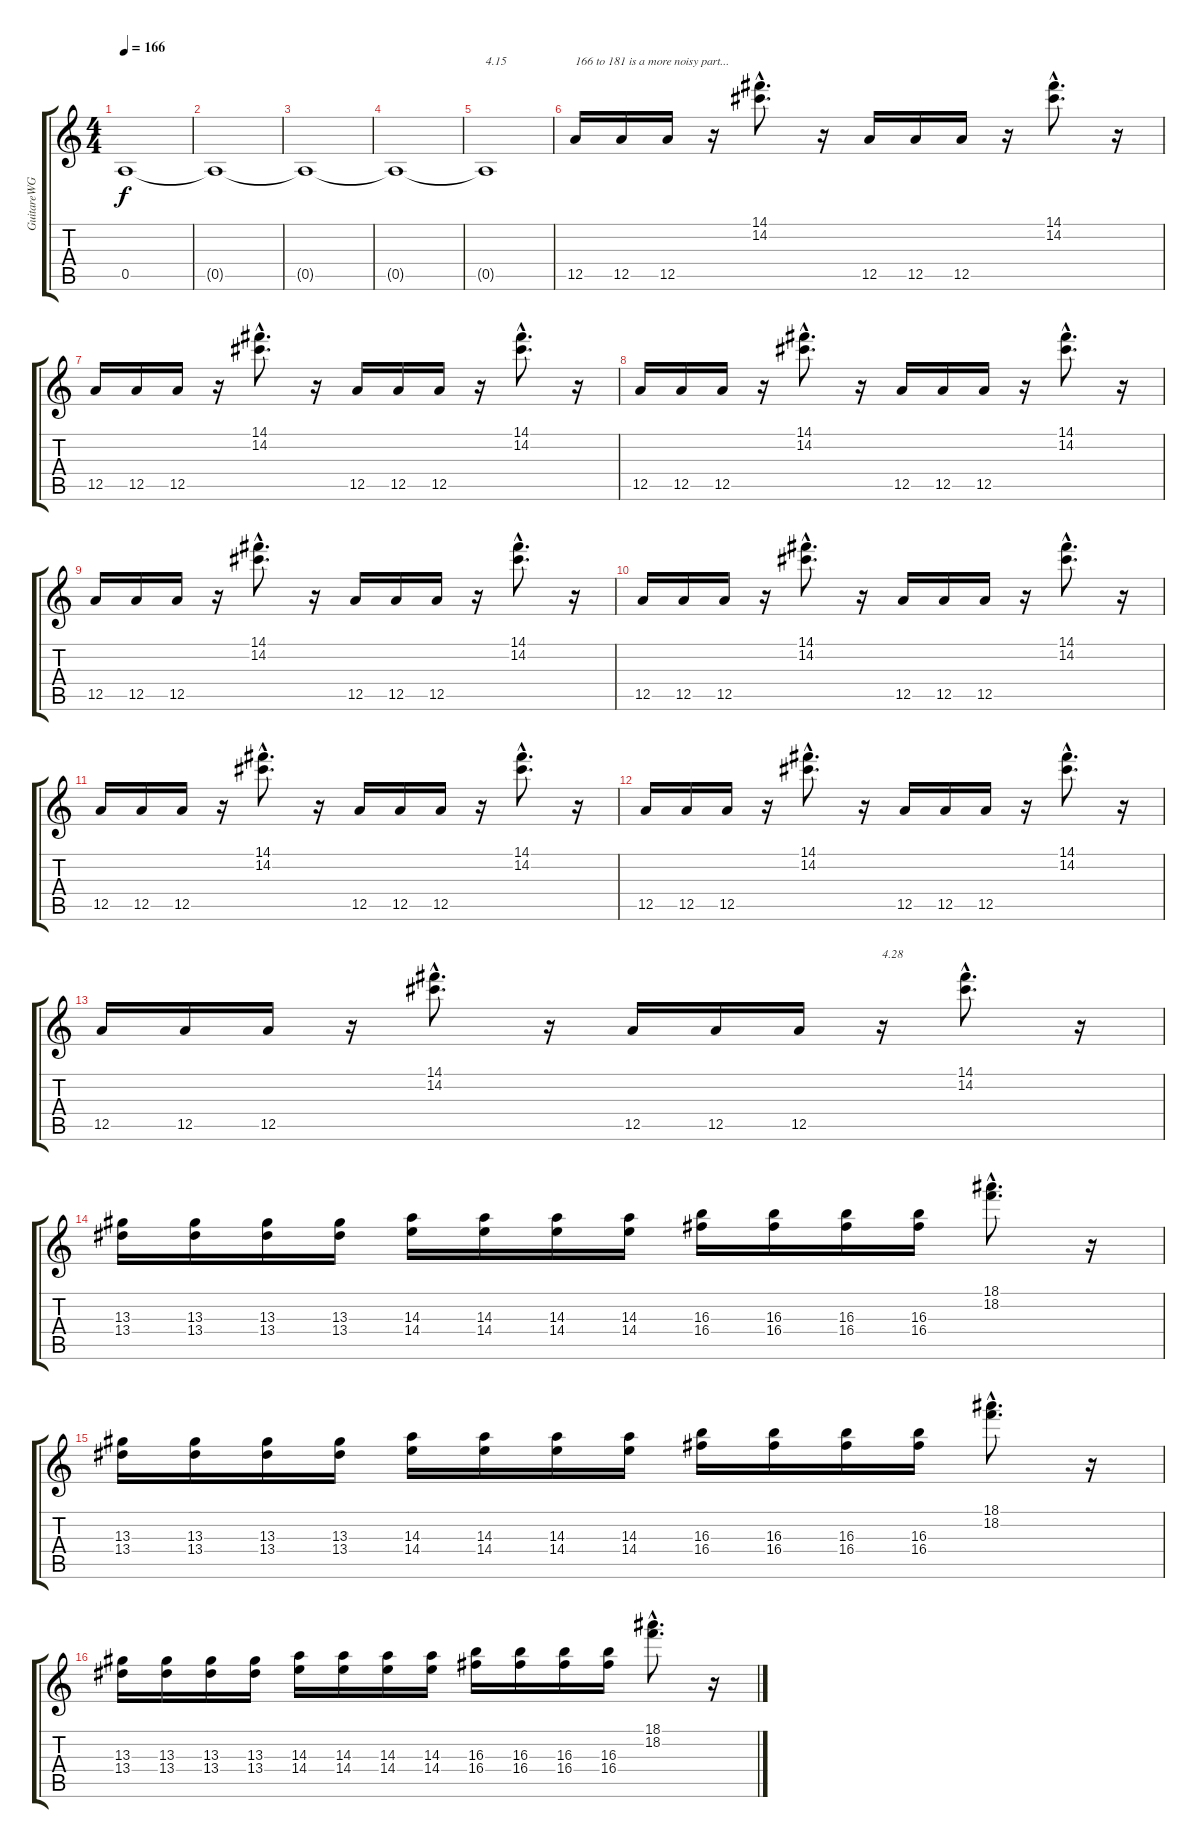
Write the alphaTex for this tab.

\track ("GuitareWG until150" "GuitareWG ") {instrument distortionguitar}
\staff {score tabs}
\tuning (E4 B3 G3 D3 A2 E2) {hide}
\ts (4 4)
\tempo 166
\clef g2
\ks c
0.5{t}.1{dy f} |
0.5{t}.1 |
0.5{t}.1 |
0.5{t}.1 |
0.5{t}.1{txt "4.15"} |
12.5.16{txt "166 to 181 is a more noisy part..."} 12.5.16 12.5.16 r.16 (14.1{hac} 14.2{hac}).8{d} r.16 12.5.16 12.5.16 12.5.16 r.16 (14.1{hac} 14.2{hac}).8{d} r.16 |
12.5.16 12.5.16 12.5.16 r.16 (14.1{hac} 14.2{hac}).8{d} r.16 12.5.16 12.5.16 12.5.16 r.16 (14.1{hac} 14.2{hac}).8{d} r.16 |
12.5.16 12.5.16 12.5.16 r.16 (14.1{hac} 14.2{hac}).8{d} r.16 12.5.16 12.5.16 12.5.16 r.16 (14.1{hac} 14.2{hac}).8{d} r.16 |
12.5.16 12.5.16 12.5.16 r.16 (14.1{hac} 14.2{hac}).8{d} r.16 12.5.16 12.5.16 12.5.16 r.16 (14.1{hac} 14.2{hac}).8{d} r.16 |
12.5.16 12.5.16 12.5.16 r.16 (14.1{hac} 14.2{hac}).8{d} r.16 12.5.16 12.5.16 12.5.16 r.16 (14.1{hac} 14.2{hac}).8{d} r.16 |
12.5.16 12.5.16 12.5.16 r.16 (14.1{hac} 14.2{hac}).8{d} r.16 12.5.16 12.5.16 12.5.16 r.16 (14.1{hac} 14.2{hac}).8{d} r.16 |
12.5.16 12.5.16 12.5.16 r.16 (14.1{hac} 14.2{hac}).8{d} r.16 12.5.16 12.5.16 12.5.16 r.16 (14.1{hac} 14.2{hac}).8{d} r.16 |
12.5.16 12.5.16 12.5.16 r.16 (14.1{hac} 14.2{hac}).8{d} r.16 12.5.16 12.5.16 12.5.16 r.16{txt "4.28"} (14.1{hac} 14.2{hac}).8{d} r.16 |
(13.3 13.4).16 (13.3 13.4).16 (13.3 13.4).16 (13.3 13.4).16 (14.3 14.4).16 (14.3 14.4).16 (14.3 14.4).16 (14.3 14.4).16 (16.3 16.4).16 (16.3 16.4).16 (16.3 16.4).16 (16.3 16.4).16 (18.1{hac} 18.2{hac}).8{d} r.16 |
(13.3 13.4).16 (13.3 13.4).16 (13.3 13.4).16 (13.3 13.4).16 (14.3 14.4).16 (14.3 14.4).16 (14.3 14.4).16 (14.3 14.4).16 (16.3 16.4).16 (16.3 16.4).16 (16.3 16.4).16 (16.3 16.4).16 (18.1{hac} 18.2{hac}).8{d} r.16 |
(13.3 13.4).16 (13.3 13.4).16 (13.3 13.4).16 (13.3 13.4).16 (14.3 14.4).16 (14.3 14.4).16 (14.3 14.4).16 (14.3 14.4).16 (16.3 16.4).16 (16.3 16.4).16 (16.3 16.4).16 (16.3 16.4).16 (18.1{hac} 18.2{hac}).8{d} r.16
